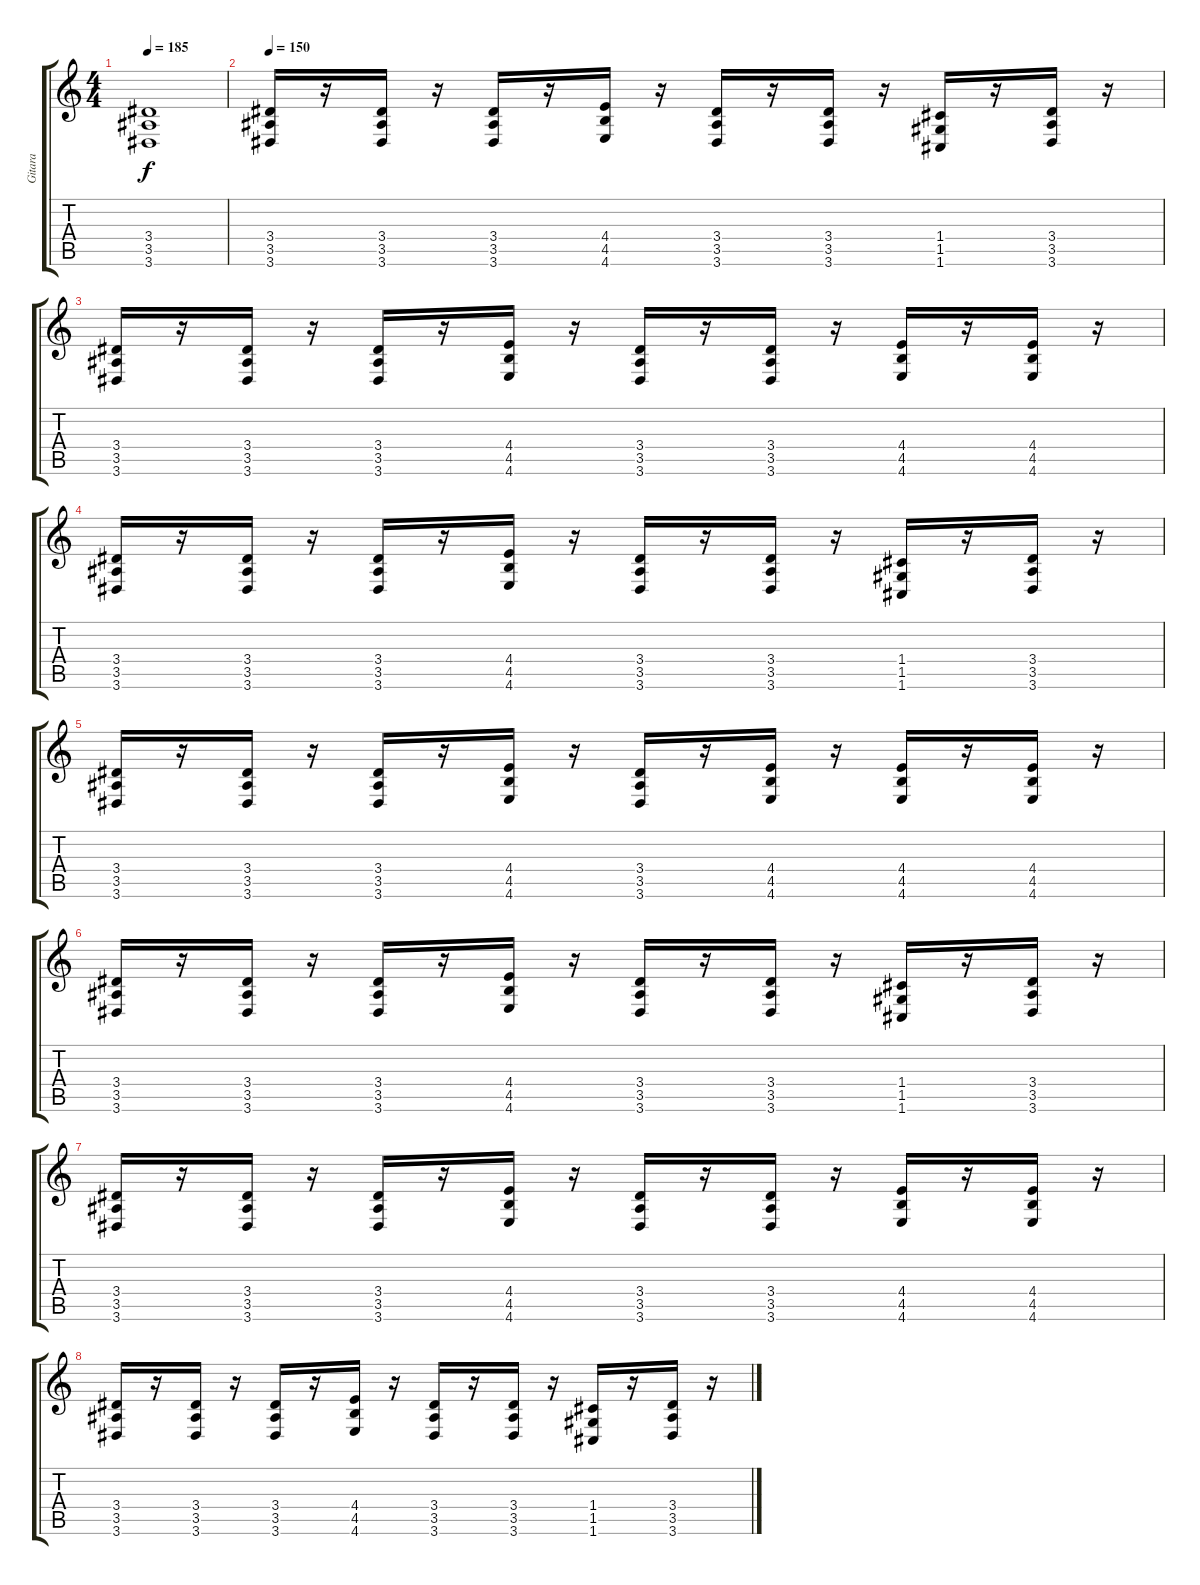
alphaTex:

\track ("Gitara" "Gitara") {instrument distortionguitar}
\staff {score tabs}
\tuning (D4 A3 F3 C3 G2 C2) {hide}
\ts (4 4)
\tempo 185
\clef g2
\ks c
(3.4{t} 3.5{t} 3.6{t}).1{dy f} |
\tempo 150
(3.4 3.5 3.6).16 r.16 (3.4 3.5 3.6).16 r.16 (3.4 3.5 3.6).16 r.16 (4.4 4.5 4.6).16 r.16 (3.4 3.5 3.6).16 r.16 (3.4 3.5 3.6).16 r.16 (1.4 1.5 1.6).16 r.16 (3.4 3.5 3.6).16 r.16 |
(3.4 3.5 3.6).16 r.16 (3.4 3.5 3.6).16 r.16 (3.4 3.5 3.6).16 r.16 (4.4 4.5 4.6).16 r.16 (3.4 3.5 3.6).16 r.16 (3.4 3.5 3.6).16 r.16 (4.4 4.5 4.6).16 r.16 (4.4 4.5 4.6).16 r.16 |
(3.4 3.5 3.6).16 r.16 (3.4 3.5 3.6).16 r.16 (3.4 3.5 3.6).16 r.16 (4.4 4.5 4.6).16 r.16 (3.4 3.5 3.6).16 r.16 (3.4 3.5 3.6).16 r.16 (1.4 1.5 1.6).16 r.16 (3.4 3.5 3.6).16 r.16 |
(3.4 3.5 3.6).16 r.16 (3.4 3.5 3.6).16 r.16 (3.4 3.5 3.6).16 r.16 (4.4 4.5 4.6).16 r.16 (3.4 3.5 3.6).16 r.16 (4.4 4.5 4.6).16 r.16 (4.4 4.5 4.6).16 r.16 (4.4 4.5 4.6).16 r.16 |
(3.4 3.5 3.6).16 r.16 (3.4 3.5 3.6).16 r.16 (3.4 3.5 3.6).16 r.16 (4.4 4.5 4.6).16 r.16 (3.4 3.5 3.6).16 r.16 (3.4 3.5 3.6).16 r.16 (1.4 1.5 1.6).16 r.16 (3.4 3.5 3.6).16 r.16 |
(3.4 3.5 3.6).16 r.16 (3.4 3.5 3.6).16 r.16 (3.4 3.5 3.6).16 r.16 (4.4 4.5 4.6).16 r.16 (3.4 3.5 3.6).16 r.16 (3.4 3.5 3.6).16 r.16 (4.4 4.5 4.6).16 r.16 (4.4 4.5 4.6).16 r.16 |
(3.4 3.5 3.6).16 r.16 (3.4 3.5 3.6).16 r.16 (3.4 3.5 3.6).16 r.16 (4.4 4.5 4.6).16 r.16 (3.4 3.5 3.6).16 r.16 (3.4 3.5 3.6).16 r.16 (1.4 1.5 1.6).16 r.16 (3.4 3.5 3.6).16 r.16
